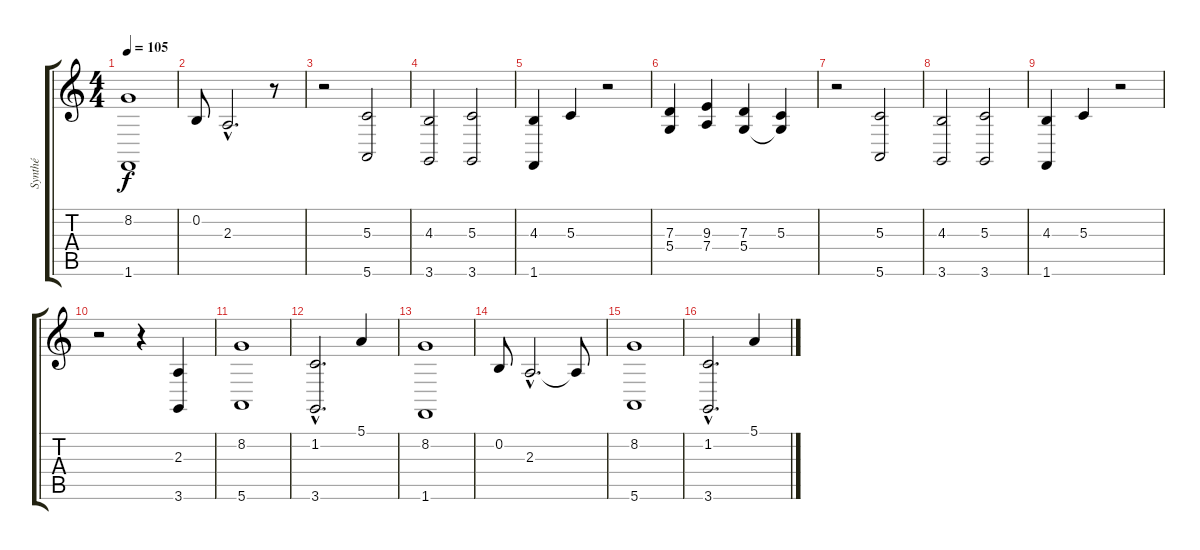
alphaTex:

\track ("Synthé" "Synthé") {instrument stringensemble1}
\staff {score tabs}
\tuning (E4 B3 G3 D3 A2 E2) {hide}
\ts (4 4)
\tempo 105
\clef g2
\ks c
(8.2 1.6).1{dy f} |
0.2.8 2.3{hac}.2{d} r.8 |
r.2 (5.3 5.6).2 |
(4.3 3.6).2 (5.3 3.6).2 |
(4.3 1.6).4 5.3.4 r.2 |
(7.3 5.4).4 (9.3 7.4).4 (7.3 5.4).4 (5.3 5.4{t}).4 |
r.2 (5.3 5.6).2 |
(4.3 3.6).2 (5.3 3.6).2 |
(4.3 1.6).4 5.3.4 r.2 |
r.2 r.4 (2.3 3.6).4 |
(8.2 5.6).1 |
(1.2{hac} 3.6{hac}).2{d} 5.1.4 |
(8.2 1.6).1 |
0.2.8 2.3{hac}.2{d} 2.3{t}.8 |
(8.2 5.6).1 |
(1.2{hac} 3.6{hac}).2{d} 5.1.4
